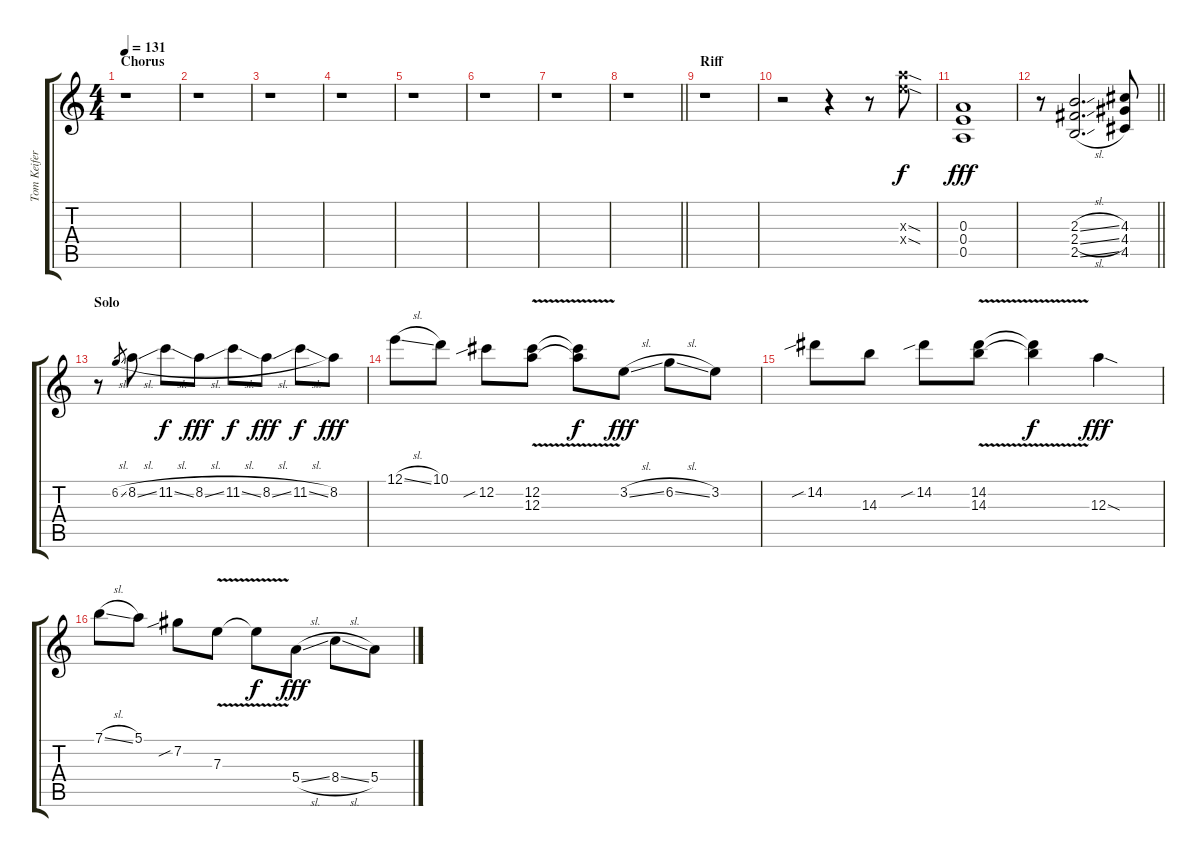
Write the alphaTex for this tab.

\track ("Tom Keifer - Lead Guitar" "Tom Keifer") {instrument distortionguitar}
\staff {score tabs}
\tuning (E4 Db4 A3 E3 A2 E2) {hide}
\ts (4 4)
\section ("" "Chorus")
\tempo 131
\clef g2
\ks c
r.1{dy fff} |
r.1 |
r.1 |
r.1 |
r.1 |
r.1 |
r.1 |
\barLineRight lightlight
r.1 |
\section ("" "Riff")
r.1 |
r.2 r.4 r.8 (12.3{sod x} 12.4{sod x}).8{dy f} |
(0.3 0.4 0.5).1{dy fff} |
\barLineRight lightlight
r.8 (2.3{sl} 2.4{sl} 2.5{sl}).2{d} (4.3 4.4 4.5).8 |
\section ("" "Solo")
r.8 6.2{sl}.8{gr} 8.2{sl}.8 11.2{sl}.8{dy f} 8.2{sl}.8{dy fff} 11.2{sl}.8{dy f} 8.2{sl}.8{dy fff} 11.2{sl}.8{dy f} 8.2.8{dy fff} |
12.1{sl}.8 10.1.8 12.2{sib}.8 (12.2{v} 12.3{v}).8 (12.2{t} 12.3{t}).8{dy f} 3.2{sl}.8{dy fff} 6.2{sl}.8 3.2.8 |
14.2{sib}.8 14.3.8 14.2{sib}.8 (14.2{v} 14.3{v}).8 (14.2{t} 14.3{t}).4{dy f} 12.3{sod}.4{dy fff} |
7.1{sl}.8 5.1.8 7.2{sib}.8 7.3{v}.8 7.3{t}.8{dy f} 5.4{sl}.8{dy fff} 8.4{sl}.8 5.4.8
